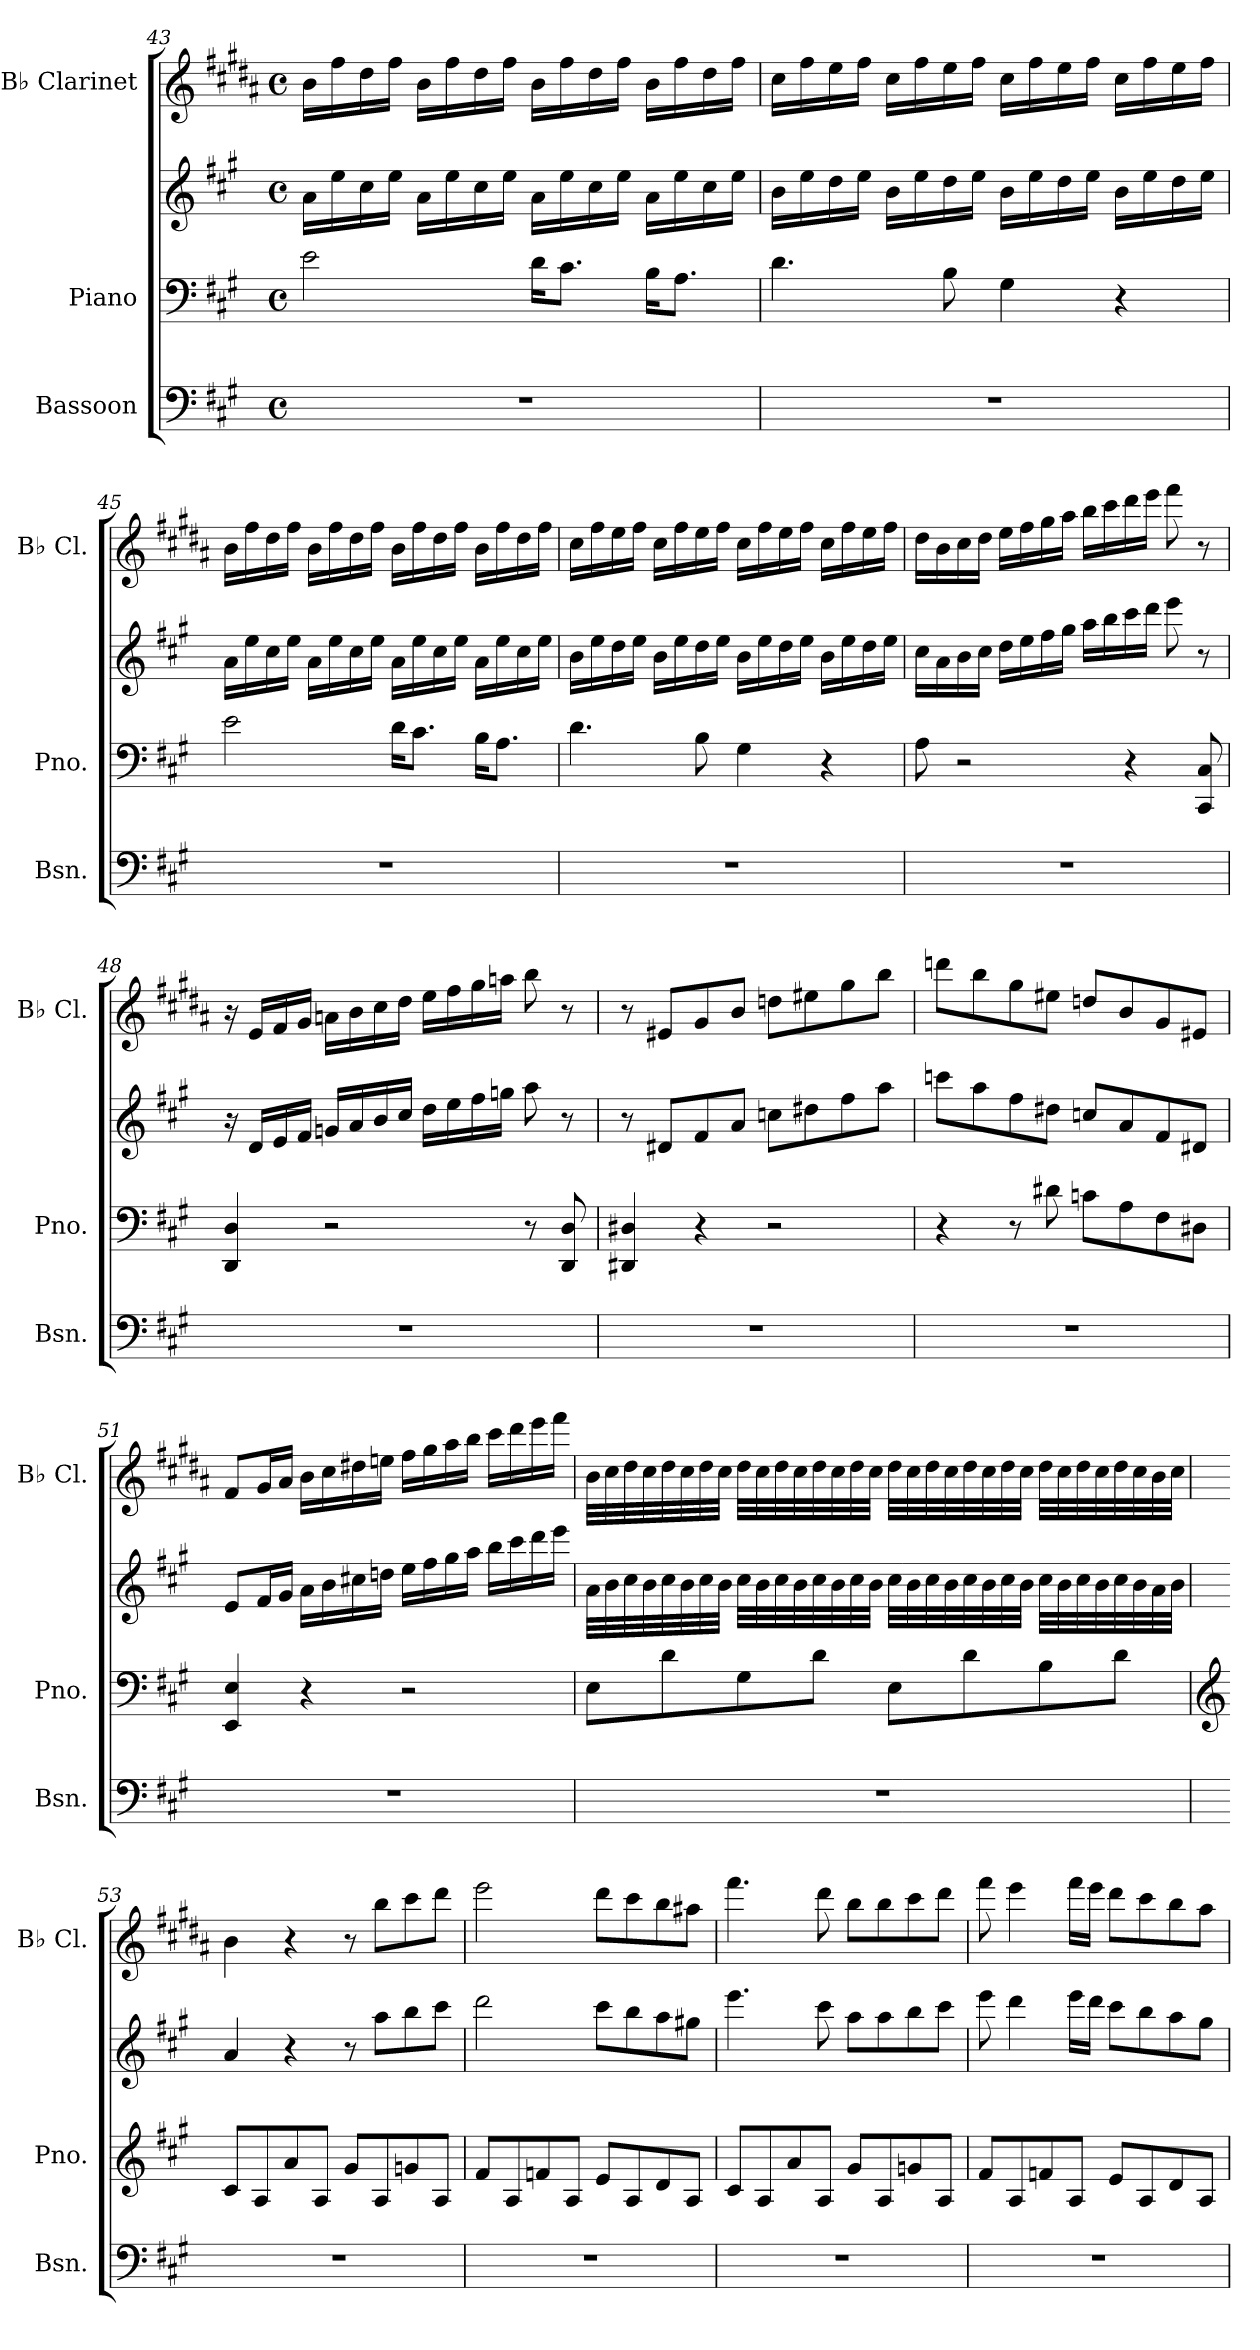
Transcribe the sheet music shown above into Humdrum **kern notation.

**kern	**kern	**kern	**kern
*part3	*part2	*part2	*part1
*staff4	*staff3	*staff2	*staff1
*I"Bassoon	*I"Piano	*	*I"B♭ Clarinet
*I'Bsn.	*I'Pno.	*	*I'B♭ Cl.
*clefF4	*clefF4	*clefG2	*clefG2
*	*	*	*ITrd1c2
*k[f#c#g#]	*k[f#c#g#]	*k[f#c#g#]	*k[f#c#g#]
*M4/4	*M4/4	*M4/4	*M4/4
*met(c)	*met(c)	*met(c)	*met(c)
=43	=43	=43	=43
1r	2e\	16a\LL	16a\LL
.	.	16ee\	16ee\
.	.	16cc#\	16cc#\
.	.	16ee\JJ	16ee\JJ
.	.	16a\LL	16a\LL
.	.	16ee\	16ee\
.	.	16cc#\	16cc#\
.	.	16ee\JJ	16ee\JJ
.	16d\KL	16a\LL	16a\LL
.	8.c#\J	16ee\	16ee\
.	.	16cc#\	16cc#\
.	.	16ee\JJ	16ee\JJ
.	16B\KL	16a\LL	16a\LL
.	8.A\J	16ee\	16ee\
.	.	16cc#\	16cc#\
.	.	16ee\JJ	16ee\JJ
!!LO:LB:g=z
=44	=44	=44	=44
1r	4.d\	16b\LL	16b\LL
.	.	16ee\	16ee\
.	.	16dd\	16dd\
.	.	16ee\JJ	16ee\JJ
.	.	16b\LL	16b\LL
.	.	16ee\	16ee\
.	8B\	16dd\	16dd\
.	.	16ee\JJ	16ee\JJ
.	4G#\	16b\LL	16b\LL
.	.	16ee\	16ee\
.	.	16dd\	16dd\
.	.	16ee\JJ	16ee\JJ
.	4r	16b\LL	16b\LL
.	.	16ee\	16ee\
.	.	16dd\	16dd\
.	.	16ee\JJ	16ee\JJ
=45	=45	=45	=45
1r	2e\	16a\LL	16a\LL
.	.	16ee\	16ee\
.	.	16cc#\	16cc#\
.	.	16ee\JJ	16ee\JJ
.	.	16a\LL	16a\LL
.	.	16ee\	16ee\
.	.	16cc#\	16cc#\
.	.	16ee\JJ	16ee\JJ
.	16d\KL	16a\LL	16a\LL
.	8.c#\J	16ee\	16ee\
.	.	16cc#\	16cc#\
.	.	16ee\JJ	16ee\JJ
.	16B\KL	16a\LL	16a\LL
.	8.A\J	16ee\	16ee\
.	.	16cc#\	16cc#\
.	.	16ee\JJ	16ee\JJ
!!LO:LB:g=z
=46	=46	=46	=46
1r	4.d\	16b\LL	16b\LL
.	.	16ee\	16ee\
.	.	16dd\	16dd\
.	.	16ee\JJ	16ee\JJ
.	.	16b\LL	16b\LL
.	.	16ee\	16ee\
.	8B\	16dd\	16dd\
.	.	16ee\JJ	16ee\JJ
.	4G#\	16b\LL	16b\LL
.	.	16ee\	16ee\
.	.	16dd\	16dd\
.	.	16ee\JJ	16ee\JJ
.	4r	16b\LL	16b\LL
.	.	16ee\	16ee\
.	.	16dd\	16dd\
.	.	16ee\JJ	16ee\JJ
=47	=47	=47	=47
1r	8A\	16cc#\LL	16cc#\LL
.	.	16a\	16a\
.	2r	16b\	16b\
.	.	16cc#\JJ	16cc#\JJ
.	.	16dd\LL	16dd\LL
.	.	16ee\	16ee\
.	.	16ff#\	16ff#\
.	.	16gg#\JJ	16gg#\JJ
.	.	16aa\LL	16aa\LL
.	.	16bb\	16bb\
.	4r	16ccc#\	16ccc#\
.	.	16ddd\JJ	16ddd\JJ
.	.	8eee\	8eee\
.	8CC#/ 8C#/	8r	8r
!!LO:PB:g=z
=48	=48	=48	=48
1r	4DD/ 4D/	16r	16r
.	.	16d/LL	16d/LL
.	.	16e/	16e/
.	.	16f#/JJ	16f#/JJ
.	2r	16gn/LL	16gn\LL
.	.	16a/	16a\
.	.	16b/	16b\
.	.	16cc#/JJ	16cc#\JJ
.	.	16dd\LL	16dd\LL
.	.	16ee\	16ee\
.	.	16ff#\	16ff#\
.	.	16ggn\JJ	16ggn\JJ
.	8r	8aa\	8aa\
.	8DD/ 8D/	8r	8r
=49	=49	=49	=49
1r	4DD#X/ 4D#X/	8r	8r
.	.	8d#X/L	8d#X/L
.	4r	8f#/	8f#/
.	.	8a/J	8a/J
.	2r	8ccn\L	8ccn\L
.	.	8dd#X\	8dd#X\
.	.	8ff#\	8ff#\
.	.	8aa\J	8aa\J
=50	=50	=50	=50
1r	4r	8cccn\L	8cccn\L
.	.	8aa\	8aa\
.	8r	8ff#\	8ff#\
.	8d#X\	8dd#X\J	8dd#X\J
.	8cn\L	8ccn/L	8ccn/L
.	8A\	8a/	8a/
.	8F#\	8f#/	8f#/
.	8D#X\J	8d#X/J	8d#X/J
!!LO:LB:g=z
=51	=51	=51	=51
1r	4EE/ 4E/	8e/L	8e/L
.	.	16f#/L	16f#/L
.	.	16g#/JJ	16g#/JJ
.	4r	16a\LL	16a\LL
.	.	16b\	16b\
.	.	16cc#X\	16cc#X\
.	.	16ddn\JJ	16ddn\JJ
.	2r	16ee\LL	16ee\LL
.	.	16ff#\	16ff#\
.	.	16gg#\	16gg#\
.	.	16aa\JJ	16aa\JJ
.	.	16bb\LL	16bb\LL
.	.	16ccc#\	16ccc#\
.	.	16ddd\	16ddd\
.	.	16eee\JJ	16eee\JJ
!!LO:LB:g=z
=52	=52	=52	=52
1r	8E\L	32a\LLL	32a\LLL
.	.	32b\	32b\
.	.	32cc#\	32cc#\
.	.	32b\	32b\
.	8d\	32cc#\	32cc#\
.	.	32b\	32b\
.	.	32cc#\	32cc#\
.	.	32b\JJJ	32b\JJJ
.	8G#\	32cc#\LLL	32cc#\LLL
.	.	32b\	32b\
.	.	32cc#\	32cc#\
.	.	32b\	32b\
.	8d\J	32cc#\	32cc#\
.	.	32b\	32b\
.	.	32cc#\	32cc#\
.	.	32b\JJJ	32b\JJJ
.	8E\L	32cc#\LLL	32cc#\LLL
.	.	32b\	32b\
.	.	32cc#\	32cc#\
.	.	32b\	32b\
.	8d\	32cc#\	32cc#\
.	.	32b\	32b\
.	.	32cc#\	32cc#\
.	.	32b\JJJ	32b\JJJ
.	8B\	32cc#\LLL	32cc#\LLL
.	.	32b\	32b\
.	.	32cc#\	32cc#\
.	.	32b\	32b\
.	8d\J	32cc#\	32cc#\
.	.	32b\	32b\
.	.	32a\	32a\
.	.	32b\JJJ	32b\JJJ
=53	=53	=53	=53
*	*clefG2	*	*
1r	8c#/L	4a/	4a\
.	8A/	.	.
.	8a/	4r	4r
.	8A/J	.	.
.	8g#/L	8r	8r
.	8A/	8aa\L	8aa\L
.	8gn/	8bb\	8bb\
.	8A/J	8ccc#\J	8ccc#\J
!!LO:PB:g=z
=54	=54	=54	=54
1r	8f#/L	2ddd\	2ddd\
.	8A/	.	.
.	8fn/	.	.
.	8A/J	.	.
.	8e/L	8ccc#\L	8ccc#\L
.	8A/	8bb\	8bb\
.	8d/	8aa\	8aa\
.	8A/J	8gg#X\J	8gg#X\J
=55	=55	=55	=55
1r	8c#/L	4.eee\	4.eee\
.	8A/	.	.
.	8a/	.	.
.	8A/J	8ccc#\	8ccc#\
.	8g#/L	8aa\L	8aa\L
.	8A/	8aa\	8aa\
.	8gn/	8bb\	8bb\
.	8A/J	8ccc#\J	8ccc#\J
=56	=56	=56	=56
1r	8f#/L	8eee\	8eee\
.	8A/	4ddd\	4ddd\
.	8fn/	.	.
.	8A/J	16eee\LL	16eee\LL
.	.	16ddd\JJ	16ddd\JJ
.	8e/L	8ccc#\L	8ccc#\L
.	8A/	8bb\	8bb\
.	8d/	8aa\	8aa\
.	8A/J	8gg#\J	8gg#\J
=	=	=	=
*-	*-	*-	*-
